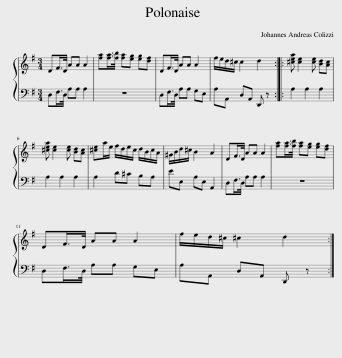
X:1
%%score { 1 | 2 }
L:1/8
M:3/4
I:linebreak $
K:G
V:1 treble
V:2 bass
V:1
 DF/>D/ AA A2 | [fa][fa]/>[fb]/ [fa][eg] [eg][df] | DF/>D/ AA A2 | f/e/d/^c/ c2 d2 :: [^cea] [ce]2 [ce] [Bd][Ac] |$ %5
 [^cea] [ce]2 [ce] [Bd][Ac] | [^ce]a/e/ f/d/e/c/ d/B/c/A/ | ^G/B/d/^c/ B2 A2 | DF/>D/ AA A2 | [fa][fa]/>[fb]/ [fa][eg] [eg][df] |$ %10
 DF/>D/ AA A2 | f/e/d/^c/ ^c2 d2 :| %12
V:2
 D,F,/>D,/ A,A, A,2 | z6 | D,F,/>D,/ A,A, G,E, | A,A,, D,A,, D,, z :: A,2 A,2 A,2 |$ %5
 A,2 A,2 A,2 | A,2 D^C B,A, | EE, A,E, A,,2 | D,F,/>D,/ A,A, A,2 | z6 |$ %10
 D,F,/>D,/ A,A, G,E, | A,A,, D,A,, D,, z :| %12
